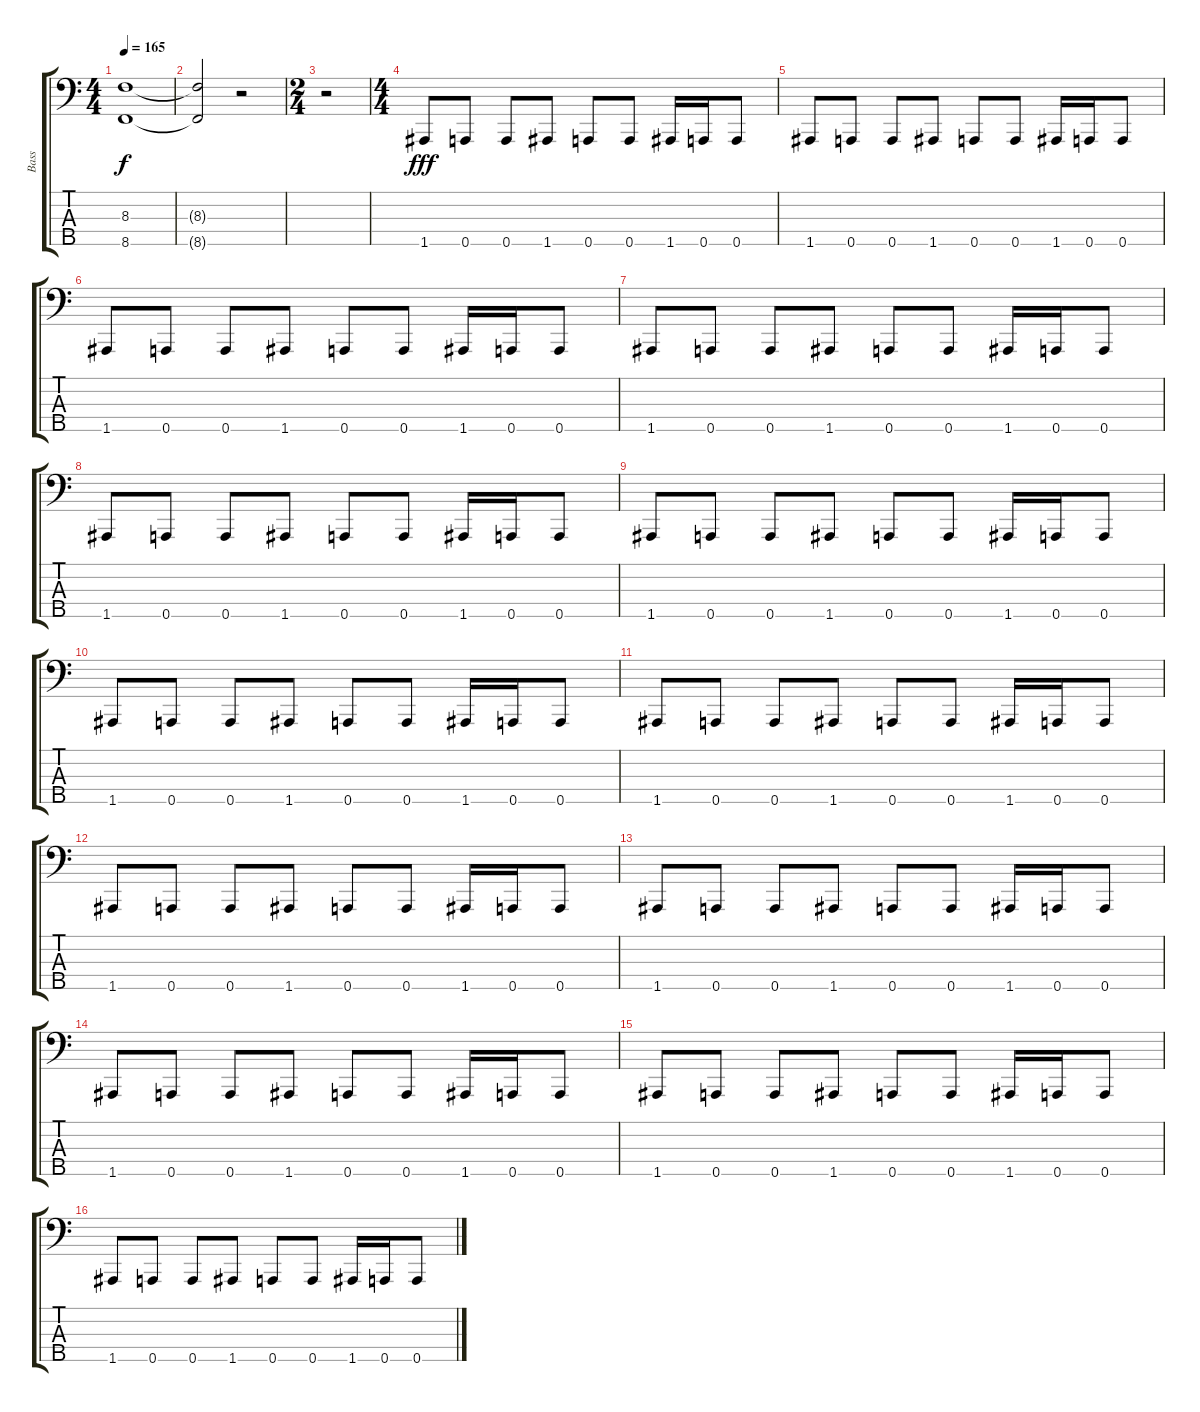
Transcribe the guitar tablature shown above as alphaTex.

\track ("Bass" "Bass") {instrument electricbasspick}
\staff {score tabs}
\tuning (G2 D2 A1 E1 A0) {hide}
\ts (4 4)
\tempo 165
\clef f4
\ks c
(8.3{t} 8.5{t}).1{dy f} |
(8.3{t} 8.5{t}).2 r.2 |
\ts (2 4)
r.2 |
\ts (4 4)
1.5.8{dy fff} 0.5.8 0.5.8 1.5.8 0.5.8 0.5.8 1.5.16 0.5.16 0.5.8 |
1.5.8 0.5.8 0.5.8 1.5.8 0.5.8 0.5.8 1.5.16 0.5.16 0.5.8 |
1.5.8 0.5.8 0.5.8 1.5.8 0.5.8 0.5.8 1.5.16 0.5.16 0.5.8 |
1.5.8 0.5.8 0.5.8 1.5.8 0.5.8 0.5.8 1.5.16 0.5.16 0.5.8 |
1.5.8 0.5.8 0.5.8 1.5.8 0.5.8 0.5.8 1.5.16 0.5.16 0.5.8 |
1.5.8 0.5.8 0.5.8 1.5.8 0.5.8 0.5.8 1.5.16 0.5.16 0.5.8 |
1.5.8 0.5.8 0.5.8 1.5.8 0.5.8 0.5.8 1.5.16 0.5.16 0.5.8 |
1.5.8 0.5.8 0.5.8 1.5.8 0.5.8 0.5.8 1.5.16 0.5.16 0.5.8 |
1.5.8 0.5.8 0.5.8 1.5.8 0.5.8 0.5.8 1.5.16 0.5.16 0.5.8 |
1.5.8 0.5.8 0.5.8 1.5.8 0.5.8 0.5.8 1.5.16 0.5.16 0.5.8 |
1.5.8 0.5.8 0.5.8 1.5.8 0.5.8 0.5.8 1.5.16 0.5.16 0.5.8 |
1.5.8 0.5.8 0.5.8 1.5.8 0.5.8 0.5.8 1.5.16 0.5.16 0.5.8 |
1.5.8 0.5.8 0.5.8 1.5.8 0.5.8 0.5.8 1.5.16 0.5.16 0.5.8
